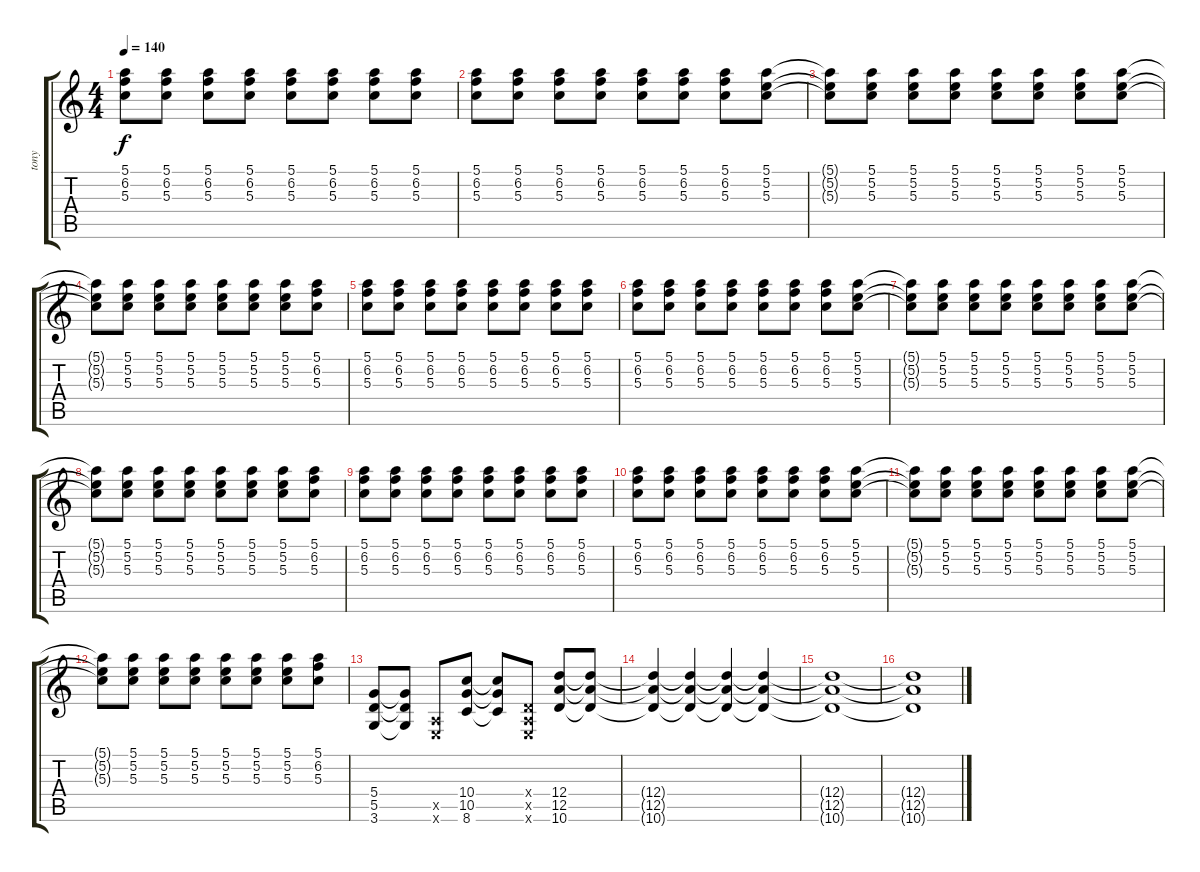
\track ("tony" "tony") {instrument overdrivenguitar}
\staff {score tabs}
\tuning (E4 B3 G3 D3 A2 E2) {hide}
\ts (4 4)
\tempo 140
\clef g2
\ks c
(5.1 6.2 5.3).8{dy f instrument electricguitarclean} (5.1 6.2 5.3).8 (5.1 6.2 5.3).8 (5.1 6.2 5.3).8 (5.1 6.2 5.3).8 (5.1 6.2 5.3).8 (5.1 6.2 5.3).8 (5.1 6.2 5.3).8 |
(5.1 6.2 5.3).8 (5.1 6.2 5.3).8 (5.1 6.2 5.3).8 (5.1 6.2 5.3).8 (5.1 6.2 5.3).8 (5.1 6.2 5.3).8 (5.1 6.2 5.3).8 (5.1 5.2 5.3).8 |
(5.1{t} 5.2{t} 5.3{t}).8 (5.1 5.2 5.3).8 (5.1 5.2 5.3).8 (5.1 5.2 5.3).8 (5.1 5.2 5.3).8 (5.1 5.2 5.3).8 (5.1 5.2 5.3).8 (5.1 5.2 5.3).8 |
(5.1{t} 5.2{t} 5.3{t}).8 (5.1 5.2 5.3).8 (5.1 5.2 5.3).8 (5.1 5.2 5.3).8 (5.1 5.2 5.3).8 (5.1 5.2 5.3).8 (5.1 5.2 5.3).8 (5.1 6.2 5.3).8 |
(5.1 6.2 5.3).8 (5.1 6.2 5.3).8 (5.1 6.2 5.3).8 (5.1 6.2 5.3).8 (5.1 6.2 5.3).8 (5.1 6.2 5.3).8 (5.1 6.2 5.3).8 (5.1 6.2 5.3).8 |
(5.1 6.2 5.3).8 (5.1 6.2 5.3).8 (5.1 6.2 5.3).8 (5.1 6.2 5.3).8 (5.1 6.2 5.3).8 (5.1 6.2 5.3).8 (5.1 6.2 5.3).8 (5.1 5.2 5.3).8 |
(5.1{t} 5.2{t} 5.3{t}).8 (5.1 5.2 5.3).8 (5.1 5.2 5.3).8 (5.1 5.2 5.3).8 (5.1 5.2 5.3).8 (5.1 5.2 5.3).8 (5.1 5.2 5.3).8 (5.1 5.2 5.3).8 |
(5.1{t} 5.2{t} 5.3{t}).8 (5.1 5.2 5.3).8 (5.1 5.2 5.3).8 (5.1 5.2 5.3).8 (5.1 5.2 5.3).8 (5.1 5.2 5.3).8 (5.1 5.2 5.3).8 (5.1 6.2 5.3).8 |
(5.1 6.2 5.3).8{instrument electricguitarclean} (5.1 6.2 5.3).8 (5.1 6.2 5.3).8 (5.1 6.2 5.3).8 (5.1 6.2 5.3).8 (5.1 6.2 5.3).8 (5.1 6.2 5.3).8 (5.1 6.2 5.3).8 |
(5.1 6.2 5.3).8 (5.1 6.2 5.3).8 (5.1 6.2 5.3).8 (5.1 6.2 5.3).8 (5.1 6.2 5.3).8 (5.1 6.2 5.3).8 (5.1 6.2 5.3).8 (5.1 5.2 5.3).8 |
(5.1{t} 5.2{t} 5.3{t}).8 (5.1 5.2 5.3).8 (5.1 5.2 5.3).8 (5.1 5.2 5.3).8 (5.1 5.2 5.3).8 (5.1 5.2 5.3).8 (5.1 5.2 5.3).8 (5.1 5.2 5.3).8 |
(5.1{t} 5.2{t} 5.3{t}).8 (5.1 5.2 5.3).8 (5.1 5.2 5.3).8 (5.1 5.2 5.3).8 (5.1 5.2 5.3).8 (5.1 5.2 5.3).8 (5.1 5.2 5.3).8 (5.1 6.2 5.3).8 |
(5.4 5.5 3.6).8{instrument overdrivenguitar} (5.4{t} 5.5{t} 3.6{t}).8 (0.5{x} 0.6{x}).8 (10.4 10.5 8.6).8 (10.4{t} 10.5{t} 8.6{t}).8 (0.4{x} 0.5{x} 0.6{x}).8 (12.4 12.5 10.6).8 (12.4{t} 12.5{t} 10.6{t}).8 |
(12.4{t} 12.5{t} 10.6{t}).4 (12.4{t} 12.5{t} 10.6{t}).4 (12.4{t} 12.5{t} 10.6{t}).4 (12.4{t} 12.5{t} 10.6{t}).4 |
(12.4{t} 12.5{t} 10.6{t}).1 |
(12.4{t} 12.5{t} 10.6{t}).1
